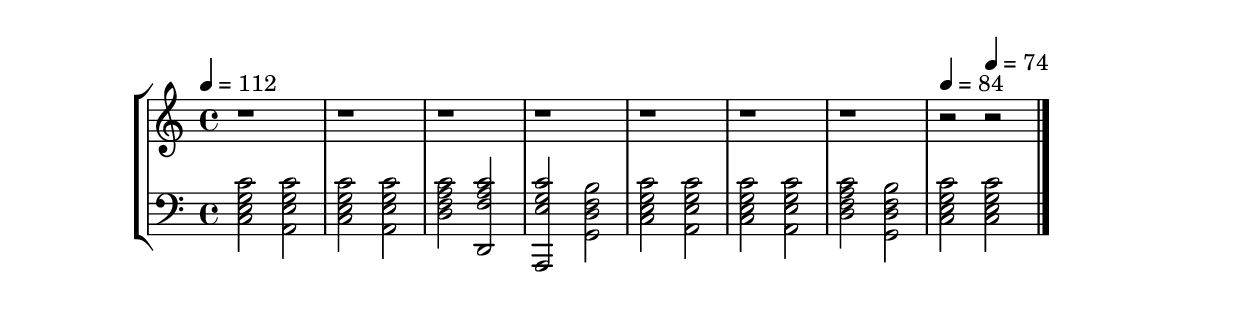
\version "2.12.1"

\header {
	 title = \markup \center-column {}
	 composer = \markup \center-column {}
}
melody = {

	\key c \major
	\tempo 4 = 112
	\clef treble
	\time 4/4
		\key c \major
	\tempo 4 = 112
	\clef treble
 r1  r1  r1  r1  r1  r1  r1  \tempo 4 = 84 r2 \tempo 4 = 74 r2 \bar "|."}
text = \lyricmode {

	
}
upper = {

	\tempo 4 = 112
	\key c \major
	\time 4/4
	\clef bass
	<c e g c'>2
<a, e g c'>2
<c e g c'>2
<a, e g c'>2
<d f a c'>2
<d, f a c'>2
<a,, e g c'>2
<g, d f b>2
<c e g c'>2
<a, e g c'>2
<c e g c'>2
<a, e g c'>2
<d f a c'>2
<g, d f b>2
<c e g c'>2
<c e g c'>2

	 \bar "|."}
lower = {

	\tempo 4 = 112
	\key c \major
	\time 4/4
	\clef bass
 r1  r1  r1  r1  r1  r1  r1  r1 \bar "|."}
\score {
	<<
		 \new StaffGroup <<
		 \new Voice = "one" { \melody }
		 \new Lyrics \lyricsto "one" \text
			 \new Staff {\upper}
		 >>
	>>
	\layout {
		\context {
			\Voice
			\remove Note_heads_engraver
			\consists Completion_heads_engraver
		}
	}
	\midi {
	\context {
		\Score
		 tempoWholesPerMinute = #(ly:make-moment 120 4)
	}
	}
}
